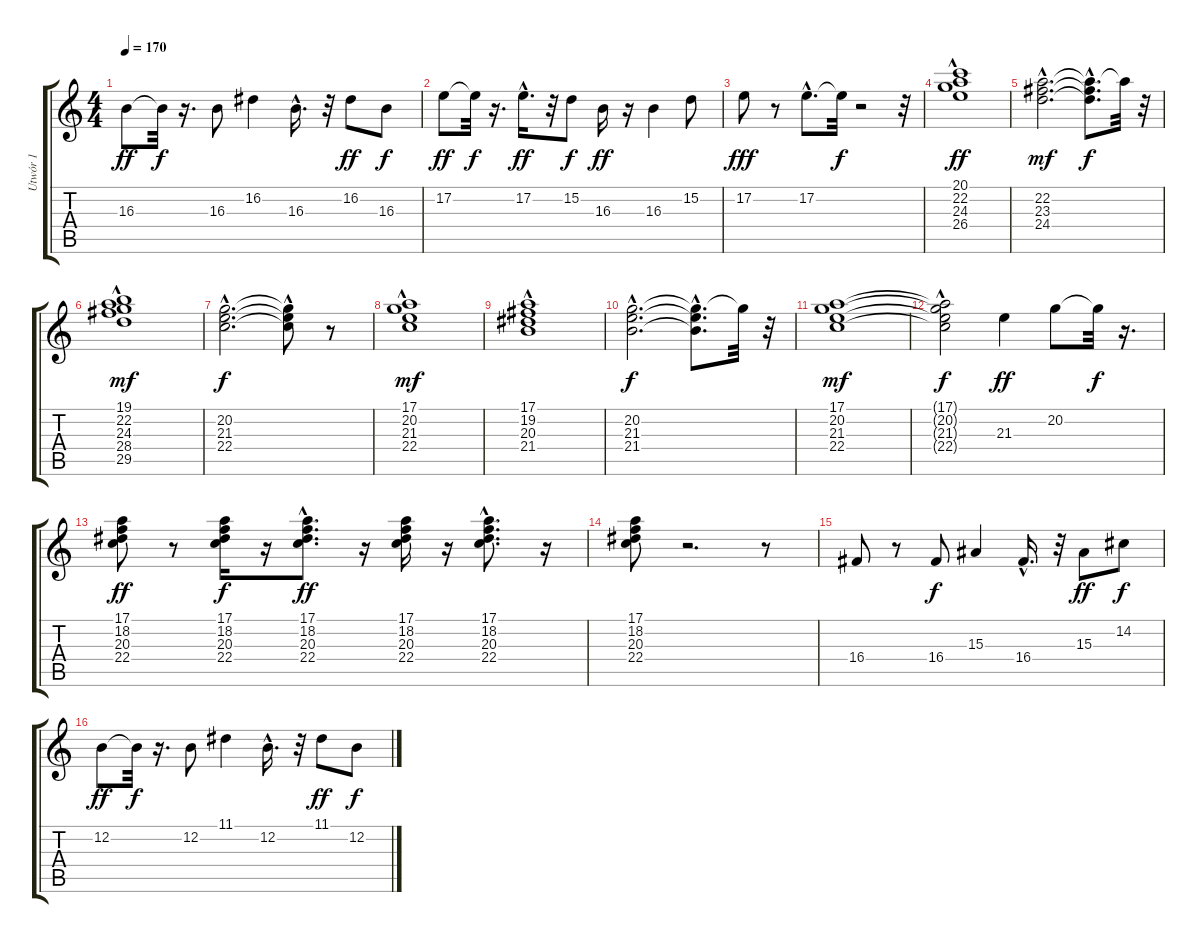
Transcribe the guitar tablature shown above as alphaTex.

\track ("Utwór 1" "Utwór 1") {instrument percussiveorgan}
\staff {score tabs}
\tuning (E4 B3 G3 D3 A2 E2) {hide}
\ts (4 4)
\tempo 170
\clef g2
\ks c
16.3.8{dy ff} 16.3{t}.32{dy f} r.16{d} 16.3.8 16.2.4 16.3{hac}.16{d} r.32 16.2.8{dy ff} 16.3.8{dy f} |
17.2.8{dy ff} 17.2{t}.32{dy f} r.16{d} 17.2{hac}.16{d dy ff} r.32 15.2.8{dy f} 16.3.16{dy ff} r.16 16.3.4 15.2.8 |
17.2.8{dy fff} r.8 17.2{hac}.8{d} 17.2{t}.32{dy f} r.2 r.32 |
(20.1 22.2{hac} 24.3{hac} 26.4{hac}).1{dy ff} |
(22.2{hac} 23.3{hac} 24.4{hac}).2{d dy mf} (22.2{hac t} 23.3{t} 24.4{t}).8{d dy f} 22.2{t}.32 r.32 |
(19.1 22.2 24.3{hac} 28.4{hac} 29.5{hac}).1{dy mf} |
(20.2{hac} 21.3{hac} 22.4{hac}).2{d dy f} (20.2{hac t} 21.3{t} 22.4{t}).8 r.8 |
(17.1{hac} 20.2 21.3{hac} 22.4{hac}).1{dy mf} |
(17.1 19.2{hac} 20.3{hac} 21.4{hac}).1 |
(20.2{hac} 21.3{hac} 21.4{hac}).2{d dy f} (20.2{hac t} 21.3{t} 21.4{t}).8{d} 20.2{t}.32 r.32 |
(17.1 20.2 21.3 22.4).1{dy mf} |
(17.1{t} 20.2{t} 21.3{hac t} 22.4{hac t}).2{dy f} 21.3.4{dy ff} 20.2.8 20.2{t}.32{dy f} r.16{d} |
(17.1 18.2 20.3 22.4).8{dy ff} r.8 (17.1 18.2 20.3 22.4).16{dy f} r.16 (17.1{hac} 18.2 20.3 22.4).8{d dy ff} r.16 (17.1 18.2 20.3 22.4).16 r.16 (17.1{hac} 18.2{hac} 20.3{hac} 22.4{hac}).8{d} r.16 |
(17.1 18.2 20.3 22.4).8 r.2{d} r.8 |
16.4.8 r.8 16.4.8{dy f} 15.3.4 16.4{hac}.16{d} r.32 15.3.8{dy ff} 14.2.8{dy f} |
12.2.8{dy ff} 12.2{t}.32{dy f} r.16{d} 12.2.8 11.1.4 12.2{hac}.16{d} r.32 11.1.8{dy ff} 12.2.8{dy f}
